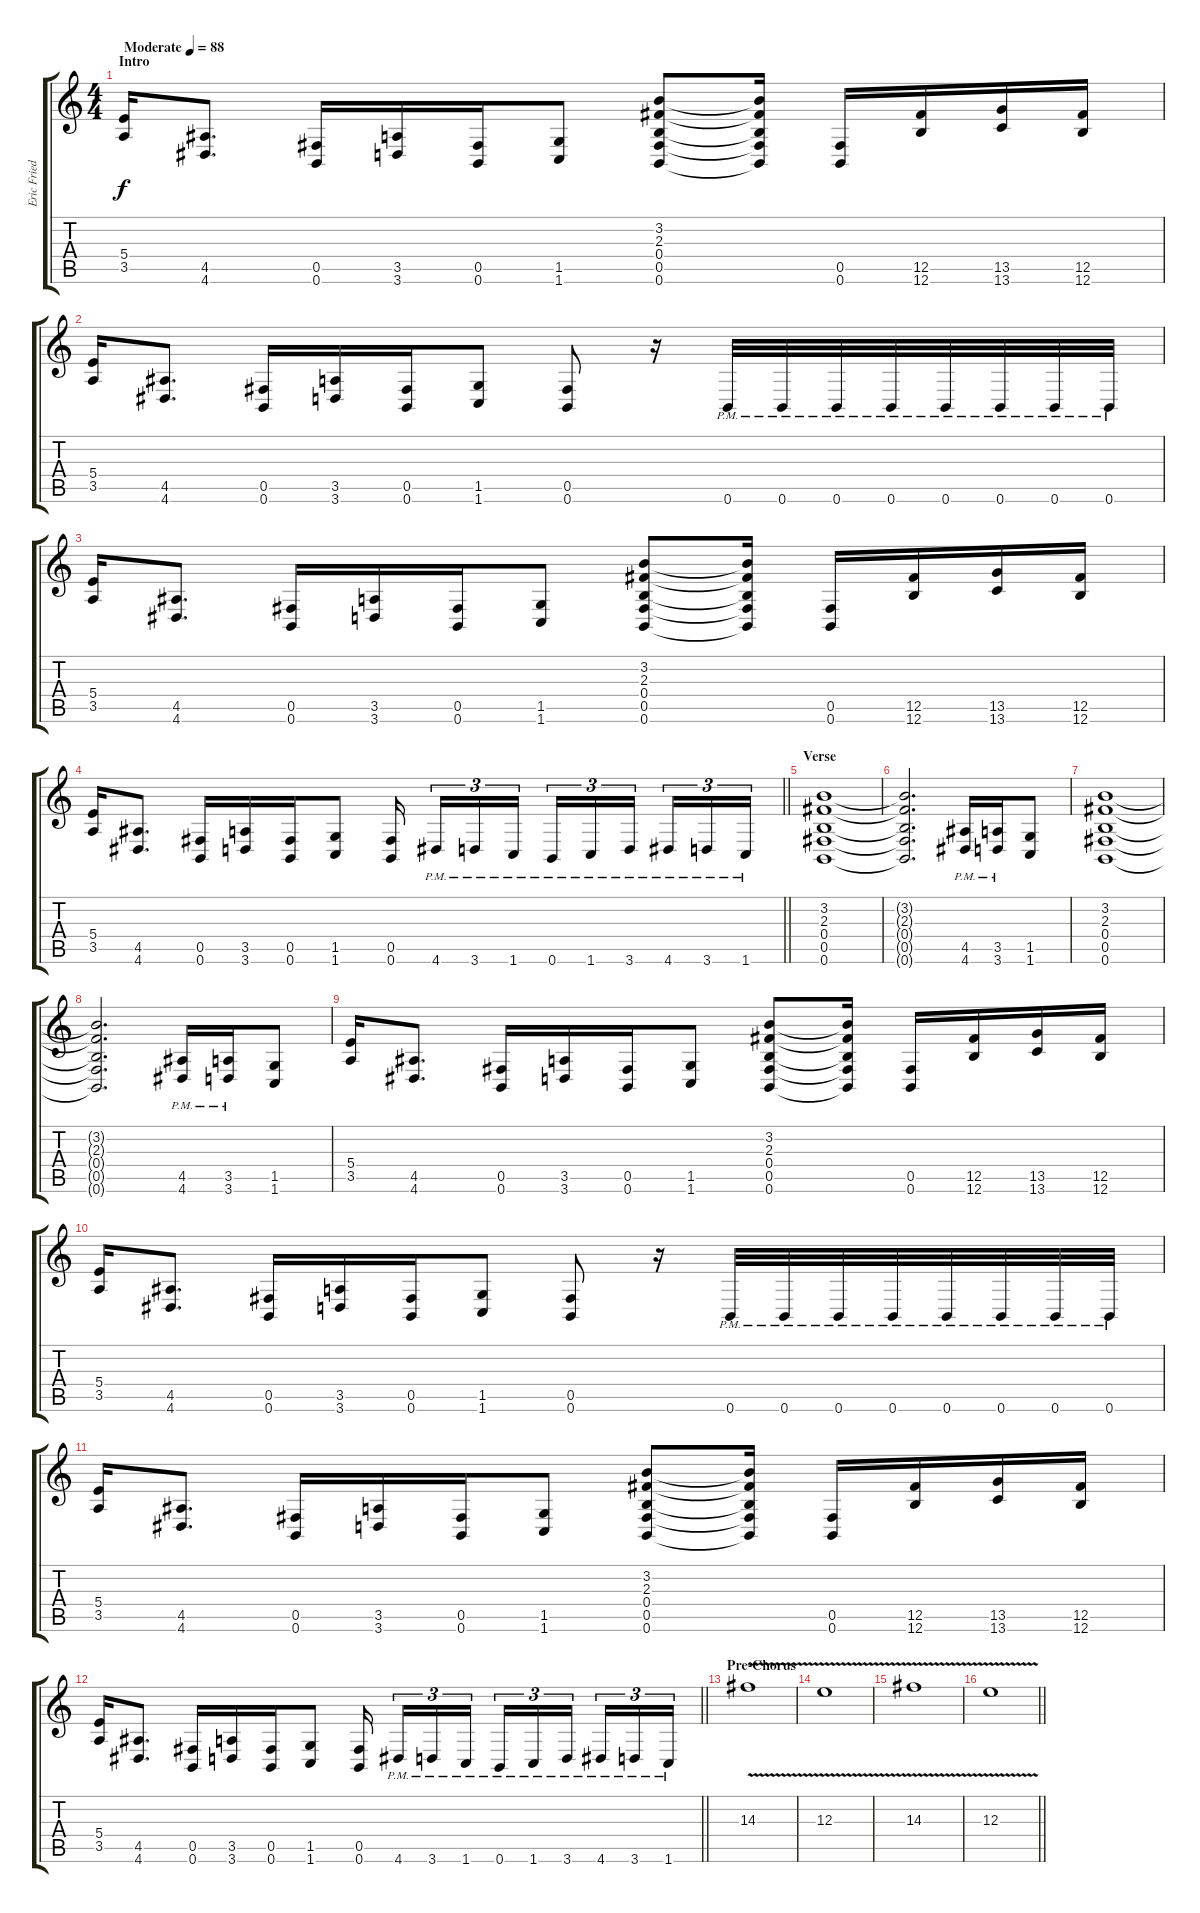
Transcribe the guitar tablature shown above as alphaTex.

\track ("Eric Friedman" "Eric Fried") {instrument distortionguitar}
\staff {score tabs}
\tuning (Db4 Ab3 E3 B2 Gb2 B1) {hide}
\ts (4 4)
\section ("" "Intro")
\tempo (88 "Moderate")
\clef g2
\ks c
(5.4 3.5).16{dy f instrument distortionguitar} (4.5 4.6).8{d} (0.5 0.6).16 (3.5 3.6).16 (0.5 0.6).16 (1.5 1.6).8 (3.2 2.3 0.4 0.5 0.6).8 (3.2{t} 2.3{t} 0.4{t} 0.5{t} 0.6{t}).16 (0.5 0.6).16 (12.5 12.6).16 (13.5 13.6).16 (12.5 12.6).16 |
(5.4 3.5).16 (4.5 4.6).8{d} (0.5 0.6).16 (3.5 3.6).16 (0.5 0.6).16 (1.5 1.6).8 (0.5 0.6).8 r.16 0.6{pm}.32 0.6{pm}.32 0.6{pm}.32 0.6{pm}.32 0.6{pm}.32 0.6{pm}.32 0.6{pm}.32 0.6{pm}.32 |
(5.4 3.5).16 (4.5 4.6).8{d} (0.5 0.6).16 (3.5 3.6).16 (0.5 0.6).16 (1.5 1.6).8 (3.2 2.3 0.4 0.5 0.6).8 (3.2{t} 2.3{t} 0.4{t} 0.5{t} 0.6{t}).16 (0.5 0.6).16 (12.5 12.6).16 (13.5 13.6).16 (12.5 12.6).16 |
\barLineRight lightlight
(5.4 3.5).16 (4.5 4.6).8{d} (0.5 0.6).16 (3.5 3.6).16 (0.5 0.6).16 (1.5 1.6).8 (0.5 0.6).16{beam splitsecondary} 4.6{pm}.16{tu (3 2)} 3.6{pm}.16{tu (3 2)} 1.6{pm}.16{tu (3 2)} 0.6{pm}.16{tu (3 2)} 1.6{pm}.16{tu (3 2)} 3.6{pm}.16{tu (3 2) beam splitsecondary} 4.6{pm}.16{tu (3 2)} 3.6{pm}.16{tu (3 2)} 1.6{pm}.16{tu (3 2)} |
\section ("" "Verse")
(3.2 2.3 0.4 0.5 0.6).1 |
(3.2{t} 2.3{t} 0.4{t} 0.5{t} 0.6{t}).2{d} (4.5{pm} 4.6{pm}).16 (3.5{pm} 3.6{pm}).16 (1.5 1.6).8 |
(3.2 2.3 0.4 0.5 0.6).1 |
(3.2{t} 2.3{t} 0.4{t} 0.5{t} 0.6{t}).2{d} (4.5{pm} 4.6{pm}).16 (3.5{pm} 3.6{pm}).16 (1.5 1.6).8 |
(5.4 3.5).16 (4.5 4.6).8{d} (0.5 0.6).16 (3.5 3.6).16 (0.5 0.6).16 (1.5 1.6).8 (3.2 2.3 0.4 0.5 0.6).8 (3.2{t} 2.3{t} 0.4{t} 0.5{t} 0.6{t}).16 (0.5 0.6).16 (12.5 12.6).16 (13.5 13.6).16 (12.5 12.6).16 |
(5.4 3.5).16 (4.5 4.6).8{d} (0.5 0.6).16 (3.5 3.6).16 (0.5 0.6).16 (1.5 1.6).8 (0.5 0.6).8 r.16 0.6{pm}.32 0.6{pm}.32 0.6{pm}.32 0.6{pm}.32 0.6{pm}.32 0.6{pm}.32 0.6{pm}.32 0.6{pm}.32 |
(5.4 3.5).16 (4.5 4.6).8{d} (0.5 0.6).16 (3.5 3.6).16 (0.5 0.6).16 (1.5 1.6).8 (3.2 2.3 0.4 0.5 0.6).8 (3.2{t} 2.3{t} 0.4{t} 0.5{t} 0.6{t}).16 (0.5 0.6).16 (12.5 12.6).16 (13.5 13.6).16 (12.5 12.6).16 |
\barLineRight lightlight
(5.4 3.5).16 (4.5 4.6).8{d} (0.5 0.6).16 (3.5 3.6).16 (0.5 0.6).16 (1.5 1.6).8 (0.5 0.6).16{beam splitsecondary} 4.6{pm}.16{tu (3 2)} 3.6{pm}.16{tu (3 2)} 1.6{pm}.16{tu (3 2)} 0.6{pm}.16{tu (3 2)} 1.6{pm}.16{tu (3 2)} 3.6{pm}.16{tu (3 2) beam splitsecondary} 4.6{pm}.16{tu (3 2)} 3.6{pm}.16{tu (3 2)} 1.6{pm}.16{tu (3 2)} |
\section ("" "Pre-Chorus")
14.3{v}.1 |
12.3{v}.1 |
14.3{v}.1 |
\barLineRight lightlight
12.3{v}.1
